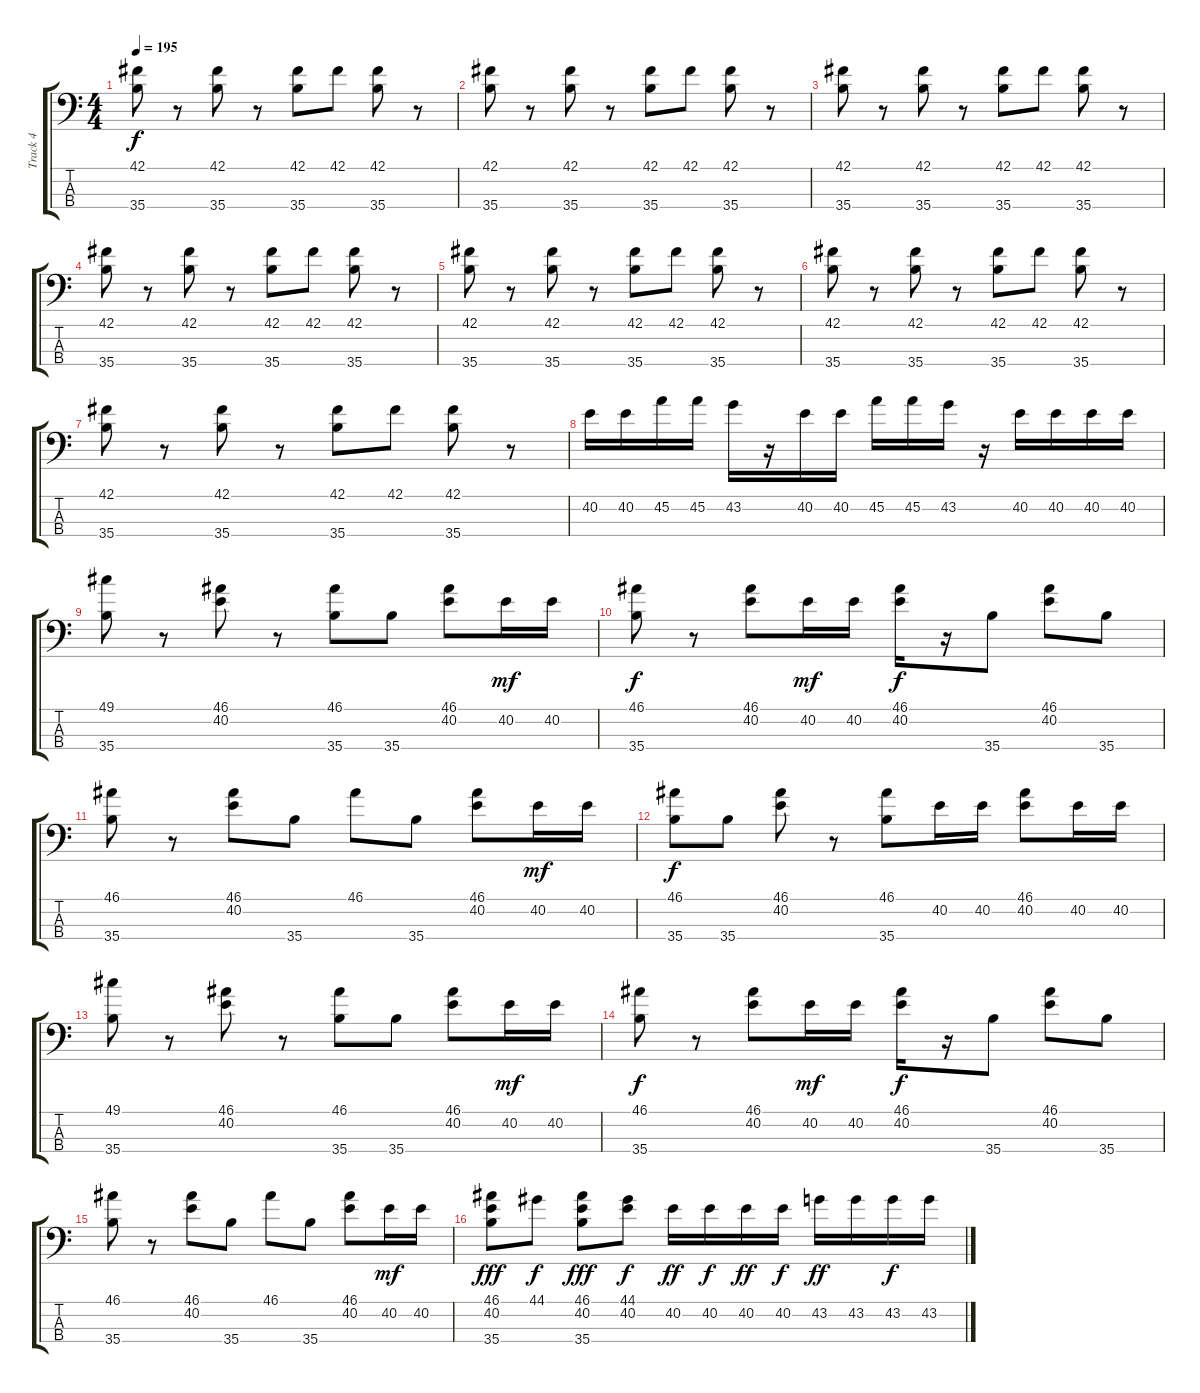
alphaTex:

\track ("Track 4" "Track 4") {instrument acousticgrandpiano}
\staff {score tabs}
\tuning (C-1 C-1 C-1 C-1) {hide}
\ts (4 4)
\tempo 195
\clef f4
\ks c
(42.1 35.4).8{dy f} r.8 (42.1 35.4).8 r.8 (42.1 35.4).8 42.1.8 (42.1 35.4).8 r.8 |
(42.1 35.4).8 r.8 (42.1 35.4).8 r.8 (42.1 35.4).8 42.1.8 (42.1 35.4).8 r.8 |
(42.1 35.4).8 r.8 (42.1 35.4).8 r.8 (42.1 35.4).8 42.1.8 (42.1 35.4).8 r.8 |
(42.1 35.4).8 r.8 (42.1 35.4).8 r.8 (42.1 35.4).8 42.1.8 (42.1 35.4).8 r.8 |
(42.1 35.4).8 r.8 (42.1 35.4).8 r.8 (42.1 35.4).8 42.1.8 (42.1 35.4).8 r.8 |
(42.1 35.4).8 r.8 (42.1 35.4).8 r.8 (42.1 35.4).8 42.1.8 (42.1 35.4).8 r.8 |
(42.1 35.4).8 r.8 (42.1 35.4).8 r.8 (42.1 35.4).8 42.1.8 (42.1 35.4).8 r.8 |
40.2.16 40.2.16 45.2.16 45.2.16 43.2.16 r.16 40.2.16 40.2.16 45.2.16 45.2.16 43.2.16 r.16 40.2.16 40.2.16 40.2.16 40.2.16 |
(49.1 35.4).8 r.8 (46.1 40.2).8 r.8 (46.1 35.4).8 35.4.8 (46.1 40.2).8 40.2.16{dy mf} 40.2.16 |
(46.1 35.4).8{dy f} r.8 (46.1 40.2).8 40.2.16{dy mf} 40.2.16 (46.1 40.2).16{dy f} r.16 35.4.8 (46.1 40.2).8 35.4.8 |
(46.1 35.4).8 r.8 (46.1 40.2).8 35.4.8 46.1.8 35.4.8 (46.1 40.2).8 40.2.16{dy mf} 40.2.16 |
(46.1 35.4).8{dy f} 35.4.8 (46.1 40.2).8 r.8 (46.1 35.4).8 40.2.16 40.2.16 (46.1 40.2).8 40.2.16 40.2.16 |
(49.1 35.4).8 r.8 (46.1 40.2).8 r.8 (46.1 35.4).8 35.4.8 (46.1 40.2).8 40.2.16{dy mf} 40.2.16 |
(46.1 35.4).8{dy f} r.8 (46.1 40.2).8 40.2.16{dy mf} 40.2.16 (46.1 40.2).16{dy f} r.16 35.4.8 (46.1 40.2).8 35.4.8 |
(46.1 35.4).8 r.8 (46.1 40.2).8 35.4.8 46.1.8 35.4.8 (46.1 40.2).8 40.2.16{dy mf} 40.2.16 |
(46.1 40.2 35.4).8{dy fff} 44.1.8{dy f} (46.1 40.2 35.4).8{dy fff} (44.1 40.2).8{dy f} 40.2.16{dy ff} 40.2.16{dy f} 40.2.16{dy ff} 40.2.16{dy f} 43.2.16{dy ff} 43.2.16 43.2.16{dy f} 43.2.16
